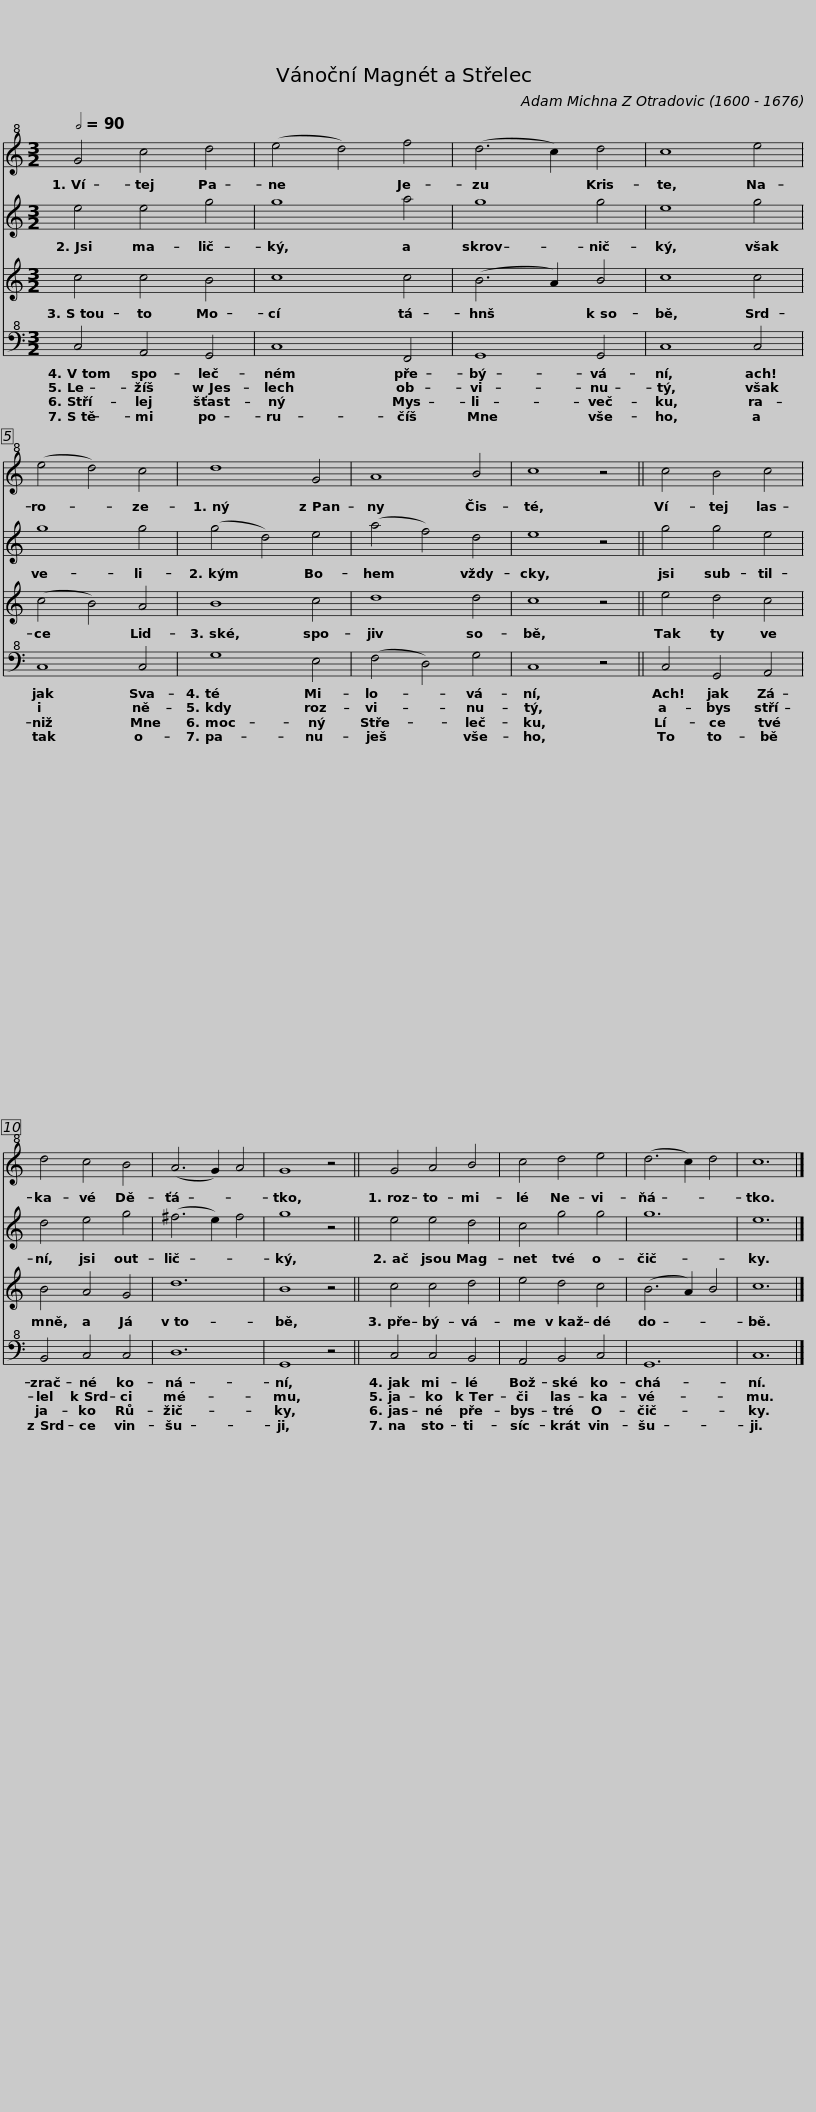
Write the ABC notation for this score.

X:1
%%score 1 2 3 4
L:1/8
Q:1/2=90
M:3/2
I:linebreak $
K:C
V:1 treble+8
V:2 treble
V:3 treble
V:4 bass+8
V:1
 G4 c4 d4 | (e4 d4) f4 | (d6 c2) d4 | c8 e4 | (e4 d4) c4 | %5
 d8 G4 |$ A8 B4 | c8 z4 || c4 B4 c4 | d4 c4 B4 | %10
 (A6 G2) A4 | G8 z4 || G4 A4 B4 |$ c4 d4 e4 | (d6 c2) d4 | %15
 c12 |] %16
V:2
 e4 e4 g4 | g8 a4 | g8 g4 | e8 g4 | g8 g4 | %5
 (g4 d4) e4 |$ (a4 f4) d4 | e8 z4 || g4 g4 e4 | d4 e4 g4 | %10
 (^f6 e2) f4 | g8 z4 || e4 e4 d4 |$ c4 g4 g4 | g12 | %15
 e12 |] %16
V:3
 c4 c4 B4 | c8 c4 | (B6 A2) B4 | c8 c4 | (c4 B4) A4 | %5
 B8 c4 |$ d8 d4 | c8 z4 || e4 d4 c4 | B4 A4 G4 | %10
 d12 | B8 z4 || c4 c4 d4 |$ e4 d4 c4 | (B6 A2) B4 | %15
 c12 |] %16
V:4
 C,4 A,,4 G,,4 | C,8 F,,4 | G,,8 G,,4 | C,8 C,4 | C,8 C,4 | %5
 G,8 E,4 |$ (F,4 D,4) G,4 | C,8 z4 || C,4 G,,4 A,,4 | B,,4 C,4 C,4 | %10
 D,12 | G,,8 z4 || C,4 C,4 B,,4 |$ A,,4 B,,4 C,4 | G,,12 | %15
 C,12 |] %16
